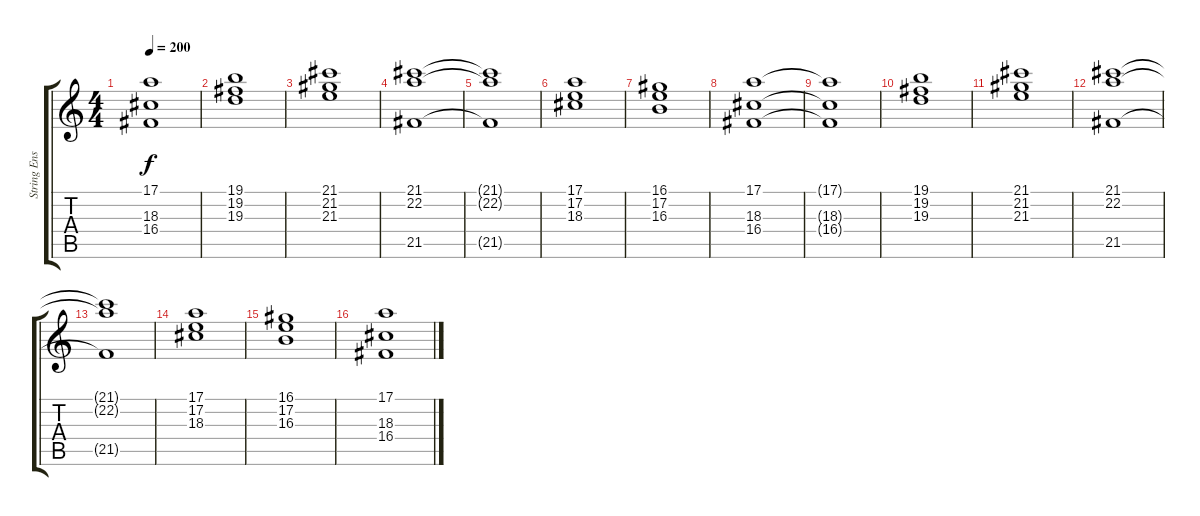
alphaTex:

\track ("String Ensemble II" "String Ens") {instrument stringensemble1}
\staff {score tabs}
\tuning (E4 B3 G3 D3 A2 E2) {hide}
\ts (4 4)
\tempo 200
\clef g2
\ks c
(17.1{t} 18.3{t} 16.4{t}).1{dy f} |
(19.1 19.2 19.3).1 |
(21.1 21.2 21.3).1 |
(21.1 22.2 21.5).1 |
(21.1{t} 22.2{t} 21.5{t}).1 |
(17.1 17.2 18.3).1 |
(16.1 17.2 16.3).1 |
(17.1 18.3 16.4).1 |
(17.1{t} 18.3{t} 16.4{t}).1 |
(19.1 19.2 19.3).1 |
(21.1 21.2 21.3).1 |
(21.1 22.2 21.5).1 |
(21.1{t} 22.2{t} 21.5{t}).1 |
(17.1 17.2 18.3).1 |
(16.1 17.2 16.3).1 |
(17.1 18.3 16.4).1
